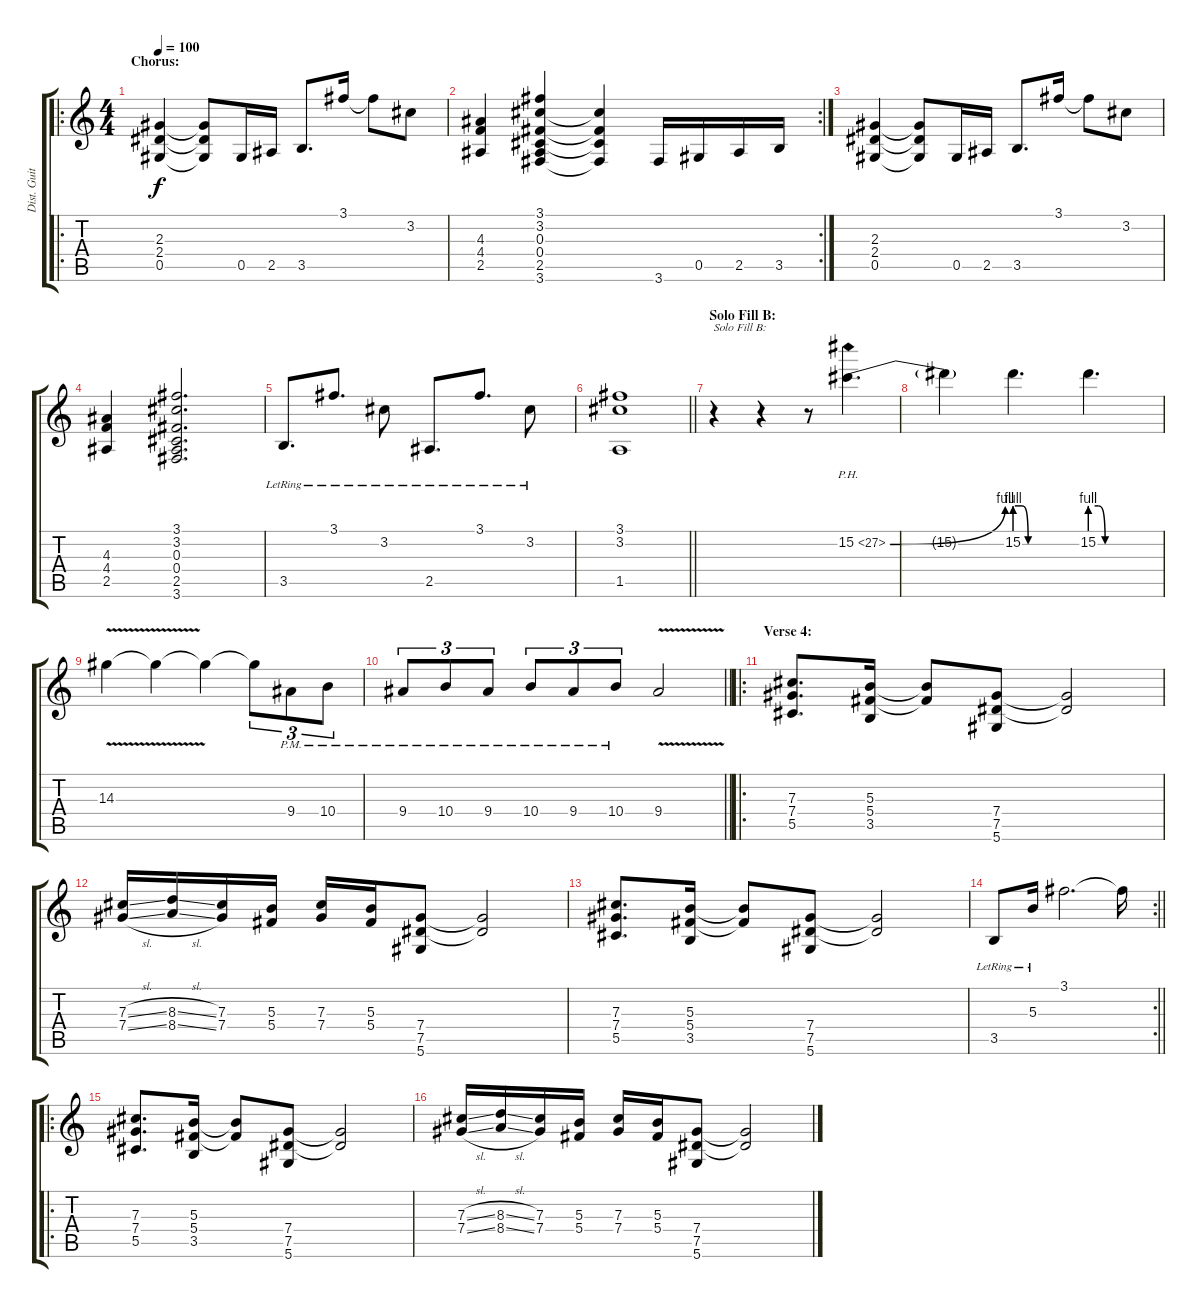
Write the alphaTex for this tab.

\track ("Dist. Guitar 1" "Dist. Guit") {instrument distortionguitar}
\staff {score tabs}
\tuning (Eb4 Bb3 Gb3 Db3 Ab2 Eb2) {hide}
\ro
\ts (4 4)
\section ("" "Chorus:")
\tempo 100
\clef g2
\ks c
(2.3 2.4 0.5).4{dy f} (2.3{t} 2.4{t} 0.5{t}).8 0.5.16 2.5.16 3.5.8{d} 3.1.16 3.1{t}.8 3.2.8 |
\rc 2
(4.3 4.4 2.5).4 (3.1 3.2 0.3 0.4 2.5 3.6).4 (3.2{t} 0.3{t} 0.4{t} 3.6{t}).4 3.6.16 0.5.16 2.5.16 3.5.16 |
(2.3 2.4 0.5).4 (2.3{t} 2.4{t} 0.5{t}).8 0.5.16 2.5.16 3.5.8{d} 3.1.16 3.1{t}.8 3.2.8 |
(4.3 4.4 2.5).4 (3.1 3.2 0.3 0.4 2.5 3.6).2{d} |
3.5{lr}.8{d} 3.1{lr}.8{d} 3.2{lr}.8 2.5{lr}.8{d} 3.1{lr}.8{d} 3.2{lr}.8 |
\barLineRight lightlight
(3.1 3.2 1.5).1 |
\section ("" "Solo Fill B:")
r.4{txt "Solo Fill B:" volume 14} r.4 r.8 15.2{be (bend 0 0 60 4) ph 12}.4{d} |
15.2{t}.4 15.2{be (custom 0 4 7 4 13 0 60 0)}.4{d} 15.2{be (custom 0 4 7 4 13 0 60 0)}.4{d} |
14.3{v}.4 14.3{t}.4 14.3{t}.4 14.3{t}.8{tu (3 2)} 9.4{pm}.8{tu (3 2)} 10.4{pm}.8{tu (3 2)} |
\barLineRight lightlight
9.4{pm}.8{tu (3 2)} 10.4{pm}.8{tu (3 2)} 9.4{pm}.8{tu (3 2)} 10.4{pm}.8{tu (3 2)} 9.4{pm}.8{tu (3 2)} 10.4{pm}.8{tu (3 2)} 9.4{v}.2 |
\ro
\section ("" "Verse 4:")
(7.3 7.4 5.5).8{d} (5.3 5.4 3.5).16 (5.3{t} 5.4{t}).8 (7.4 7.5 5.6).8 (7.4{t} 7.5{t}).2 |
(7.3{sl} 7.4{sl}).16 (8.3{sl} 8.4{sl}).16 (7.3 7.4).16 (5.3 5.4).16 (7.3 7.4).16 (5.3 5.4).16 (7.4 7.5 5.6).8 (7.4{t} 7.5{t}).2 |
(7.3 7.4 5.5).8{d} (5.3 5.4 3.5).16 (5.3{t} 5.4{t}).8 (7.4 7.5 5.6).8 (7.4{t} 7.5{t}).2 |
\rc 2
\barLineRight lightlight
3.5{lr}.8 5.3{lr}.16 3.1.2{d} 3.1{t}.16 |
\ro
(7.3 7.4 5.5).8{d} (5.3 5.4 3.5).16 (5.3{t} 5.4{t}).8 (7.4 7.5 5.6).8 (7.4{t} 7.5{t}).2 |
(7.3{sl} 7.4{sl}).16 (8.3{sl} 8.4{sl}).16 (7.3 7.4).16 (5.3 5.4).16 (7.3 7.4).16 (5.3 5.4).16 (7.4 7.5 5.6).8 (7.4{t} 7.5{t}).2
